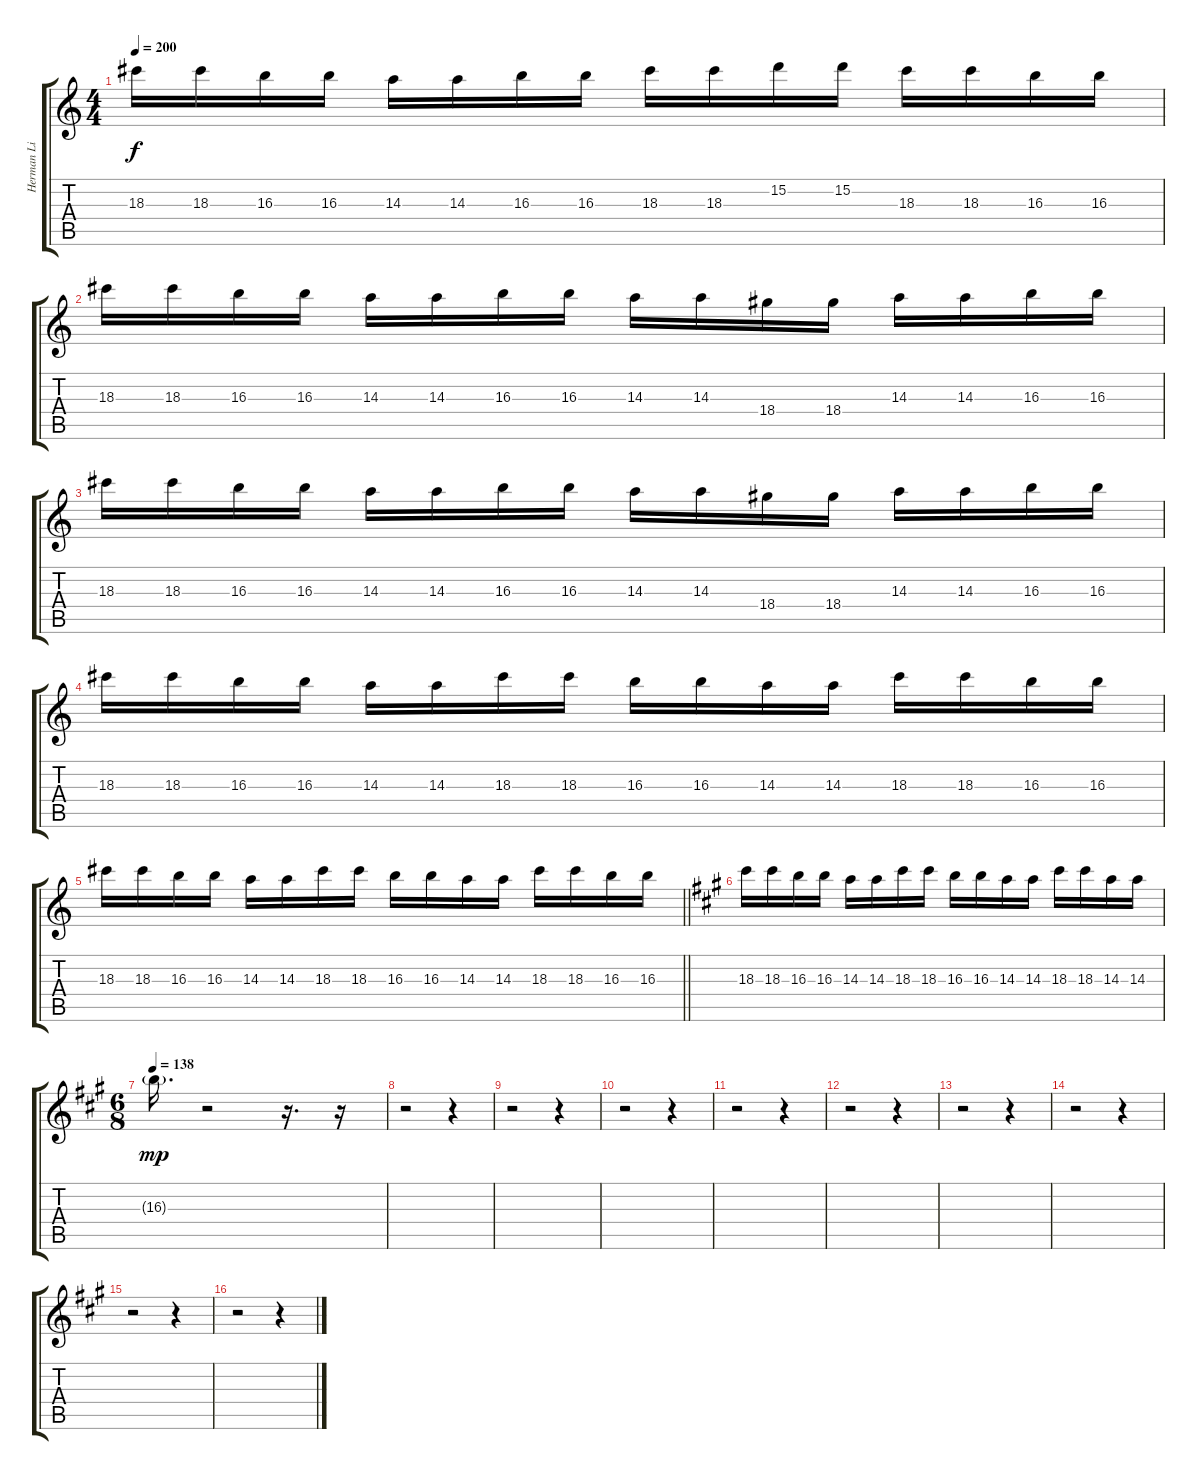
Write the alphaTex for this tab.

\track ("Herman Li | Lead Gtr." "Herman Li ") {instrument distortionguitar}
\staff {score tabs}
\tuning (E4 B3 G3 D3 A2 E2) {hide}
\ts (4 4)
\tempo 200
\clef g2
\ks c
18.3.16{dy f} 18.3.16 16.3.16 16.3.16 14.3.16 14.3.16 16.3.16 16.3.16 18.3.16 18.3.16 15.2.16 15.2.16 18.3.16 18.3.16 16.3.16 16.3.16 |
18.3.16 18.3.16 16.3.16 16.3.16 14.3.16 14.3.16 16.3.16 16.3.16 14.3.16 14.3.16 18.4.16 18.4.16 14.3.16 14.3.16 16.3.16 16.3.16 |
18.3.16 18.3.16 16.3.16 16.3.16 14.3.16 14.3.16 16.3.16 16.3.16 14.3.16 14.3.16 18.4.16 18.4.16 14.3.16 14.3.16 16.3.16 16.3.16 |
18.3.16 18.3.16 16.3.16 16.3.16 14.3.16 14.3.16 18.3.16 18.3.16 16.3.16 16.3.16 14.3.16 14.3.16 18.3.16 18.3.16 16.3.16 16.3.16 |
\barLineRight lightlight
18.3.16 18.3.16 16.3.16 16.3.16 14.3.16 14.3.16 18.3.16 18.3.16 16.3.16 16.3.16 14.3.16 14.3.16 18.3.16 18.3.16 16.3.16 16.3.16 |
\ks a
18.3.16 18.3.16 16.3.16 16.3.16 14.3.16 14.3.16 18.3.16 18.3.16 16.3.16 16.3.16 14.3.16 14.3.16 18.3.16 18.3.16 14.3.16 14.3.16 |
\ts (6 8)
\tempo 138
16.3{g}.16{d dy mp} r.2 r.16{d} r.16 |
r.2 r.4 |
r.2 r.4 |
r.2 r.4 |
r.2 r.4 |
r.2 r.4 |
r.2 r.4 |
r.2 r.4 |
r.2 r.4 |
r.2 r.4
